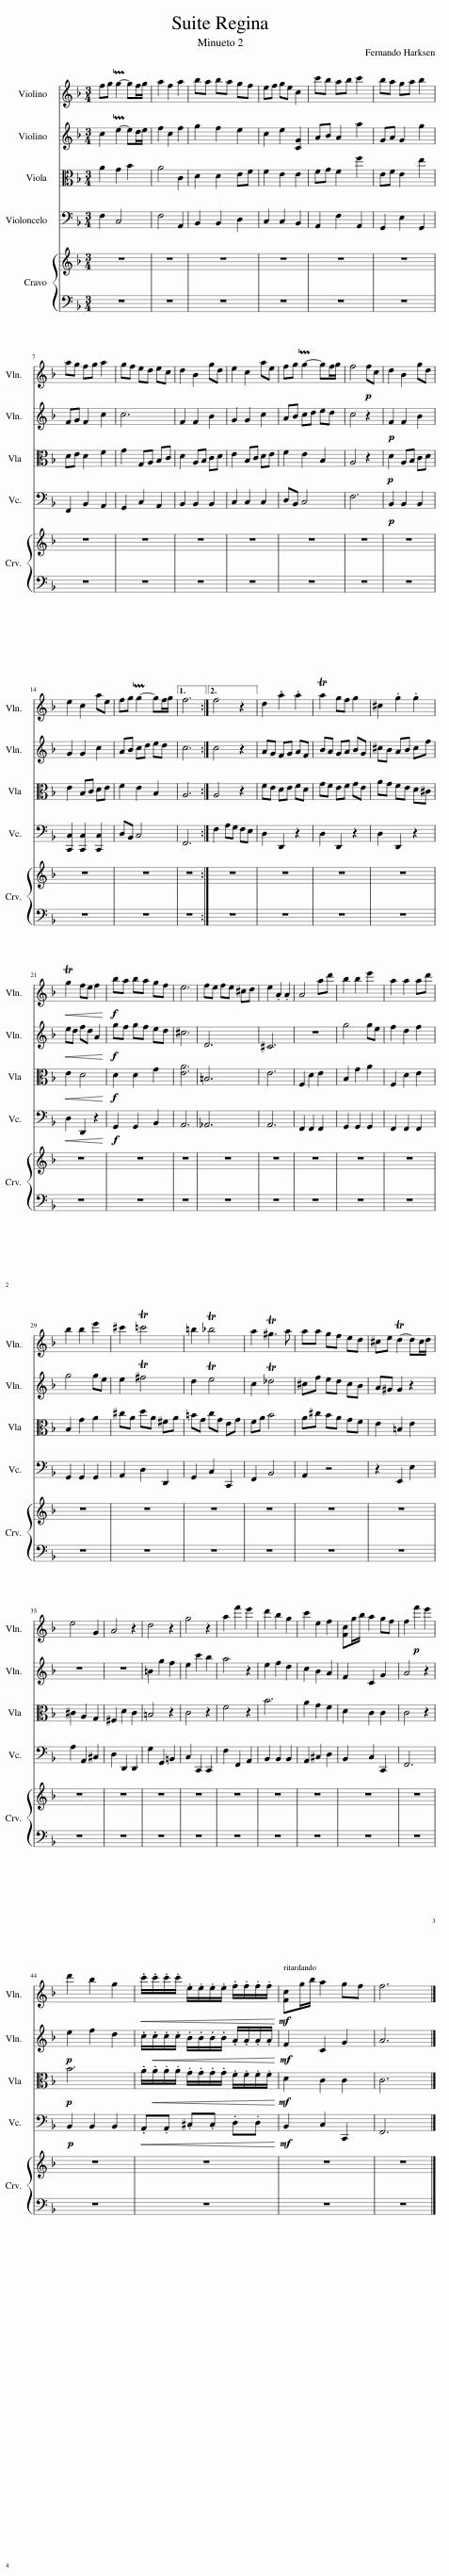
X:1
%%score 1 2 3 4
L:1/8
Q:1/4=130
M:3/4
I:linebreak $
K:F
V:1 treble
V:2 treble
V:3 alto
V:4 bass
V:1
 fg Pg2- gf/g/ | a2 f2 a2 | ba ba gf | ef ge c2 | c'b ab c'2 | %5
 ba ga b2 |$ ag fg a2 | gf ed ec | d2 B2 gd | e2 c2 ae | %10
 fg Pg2- gf/g/ | f4!p! fc | d2 B2 gd |$ e2 c2 ae | fg Pg2- gf/g/ |1 %15
 f6 :|2 f4 z2 || d2 .a2 .a2 | Ta2 gf g2 | ^c2 .g2 .g2 |$ %20
!<(! Tg2 fe f2!<)! |!f! ba ba gf | e6 | fe fe ^cd | e2 .A2 .A2 | %25
 A4 ad' | b2 b2 e'2 | a2 a2 ad' |$ b2 b2 e'2 | ^c'2 T=c'4 | %30
 =b2 T_b4 | a2 T^g3 a | aa gf ed | ^ce Td2- dc/d/ |$ e4 G2 | %35
 A4 z2 | d4 z2 | g4 z2 | a2 f'2 e'2 | d'2 b2 g2 | %40
 c'2 e2 f2 | [Fc]g/b/ a2 gf | f2!p! f'2 e'2 |$ d'2 b2 g2 |!<(! .c'/.c'/.c'/.c'/ .e/.e/.e/.e/ .f/.f/.f/.f/!<)! | %45
!mf![Q:1/4=100] [Fc]g/b/[Q:1/4=80] a2 gf | f6 |] %47
V:2
 c2 Pe2- ed/e/ | f2 c2 f2 | g2 f2 e2 | c2 e2 [CG]2 | AB A2 a2 | %5
 GA G2 g2 |$ FG F2 c2 | c6 | F2 F2 B2 | G2 G2 c2 | %10
 AB cd ed | c4 z2 |!p! F2 F2 B2 |$ G2 G2 c2 | AB cd ed |1 %15
 c6 :|2 c4 z2 || AG FG AF | BA GA BG | ^cB AB cf |$ %20
!<(! ed fd A2!<)! |!f! gf gf ed | ^c6 | D6 | ^C6 | %25
 z6 | g4 ge | f2 d2 f2 |$ g4 ge | e2 T^f4 | %30
 d2 Te4 | c2 T_d4 | ^cf ed cB | A^G G2 z2 |$ z6 | %35
 z6 | =B2 g2 f2 | e2 c'2 b2 | a4 z2 | e2 f2 d2 | %40
 c2 B2 A2 | F2 C2 G2 | A4 z2 |$!p! e2 f2 d2 | .c/!<(!.c/.c/.c/ .B/.B/.B/.B/ .A/.A/.A/.A/!<)! | %45
!mf! F2 C2 G2 | A6 |] %47
V:3
 A2 G2 B2 | A4 C2 | D2 D2 EF | F2 E2 E2 | FG F2 f2 | %5
 EF E2 e2 |$ DE D2 F2 | G2 G,A, B,C | D2 A,B, CD | E2 B,C DE | %10
 F2 E2 B,2 | A,4 z2 |!p! D2 A,B, CD |$ E2 B,C DE | F2 E2 B,2 |1 %15
 A,6 :|2 A,4 z2 || FE DE FD | GF EF GE | AG FE D^C |$ %20
!<(! E2 D4!<)! |!f! D2 D2 G2 | [EA]6 | =B,6 | E6 | %25
 F,2 D2 E2 | B,2 G2 A2 | F,2 D2 E2 |$ B,2 G2 A2 | ^cA dA ^FA | %30
 =BG cG EG | FA B4 | A^c BA GF | E2 =B,2 E2 |$ ^C2 A,2 G,2 | %35
 ^F,2 D2 C2 | =B,4 z2 | C4 z2 | F4 z2 | B6 | %40
 A2 G2 F2 | D2 C2 C2 | C4 z2 |$!p! B6 | .A/!<(!.A/.A/.A/ .G/.G/.G/.G/ .F/.F/.F/.F/!<)! | %45
!mf! D2 C2 C2 | C6 |] %47
V:4
 F,2 C,4 | F,4 A,,2 | B,,2 B,,2 D,2 | C,2 C,2 B,,2 | A,,2 F,2 A,,2 | %5
 G,,2 E,2 G,,2 |$ F,,2 B,,2 A,,2 | G,,2 C,2 A,,2 | B,,2 B,,2 B,,2 | C,2 C,2 C,2 | %10
 D,B,, C,4 | F,6 |!p! B,,2 B,,2 B,,2 |$ [C,,C,]2 [C,,C,]2 [C,,C,]2 | D,B,, C,4 |1 %15
 F,,6 :|2 F,2 A,G, F,E, || D,2 D,,2 z2 | D,2 D,,2 z2 | D,2 D,,2 z2 |$ %20
!<(! D,2 D,,2 z2!<)! |!f! G,,2 G,,2 B,,2 | A,,6 | _A,,6 | A,,6 | %25
 F,,2 F,,2 F,,2 | G,,2 G,,2 G,,2 | F,,2 F,,2 F,,2 |$ G,,2 G,,2 G,,2 | A,,2 D,2 D,,2 | %30
 G,,2 C,2 C,,2 | F,,2 B,,4 | A,,2 z4 | z2 E,,2 E,2 |$ A,2 A,,2 ^C,2 | %35
 D,2 D,,2 D,,2 | G,2 G,,2 =B,,2 | C,2 C,,2 C,,2 | F,2 F,,2 A,,2 | B,,2 B,,2 B,,2 | %40
 A,,2 ^C,2 D,2 | B,,2 C,2 C,,2 | F,,6 |$!p! B,,2 B,,2 B,,2 |!<(! .A,,.A,, .^C,.C, .D,.D,!<)! | %45
!mf! B,,2 C,2 C,,2 | F,,6 |] %47
